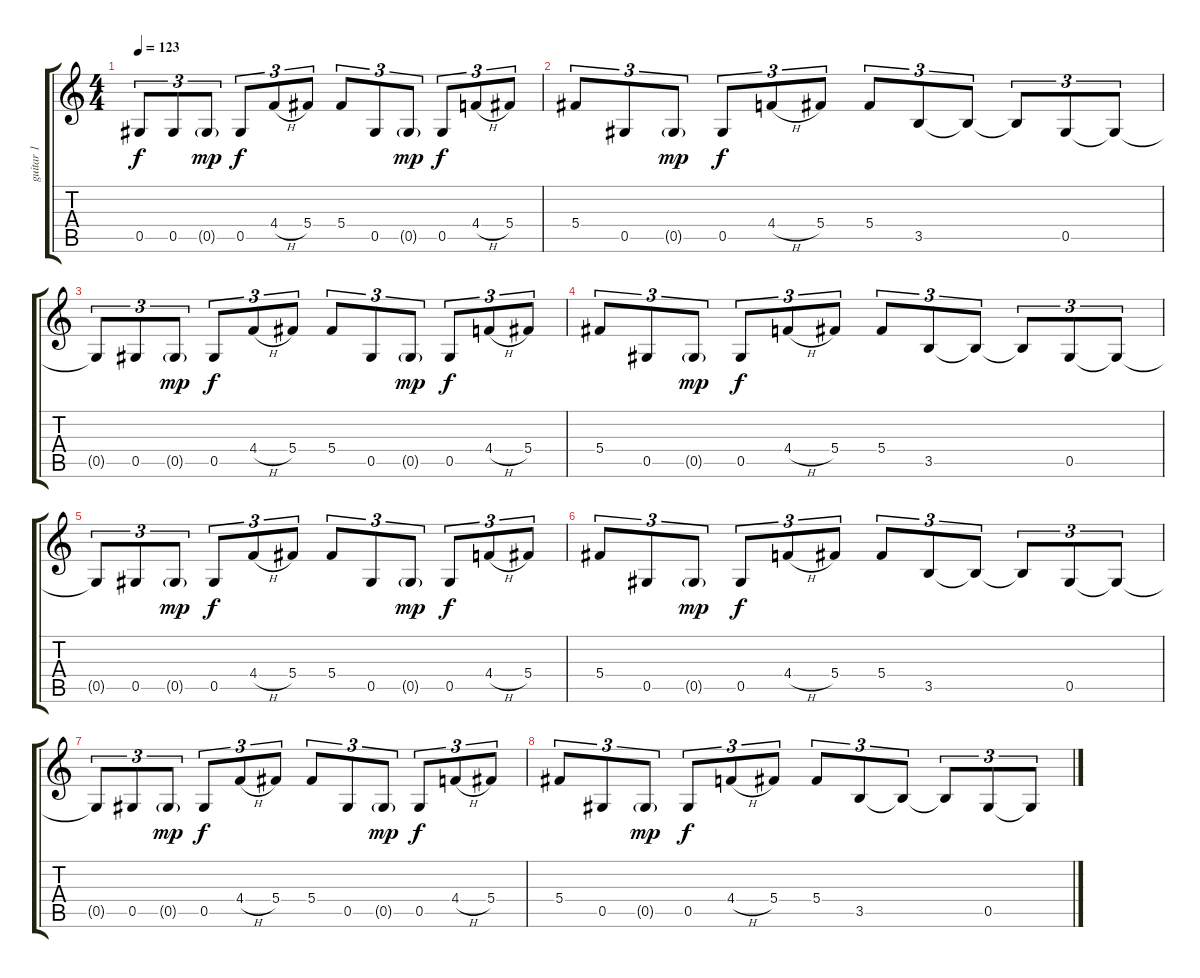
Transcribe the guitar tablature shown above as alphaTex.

\track ("guitar 1" "guitar 1") {instrument overdrivenguitar}
\staff {score tabs}
\tuning (Eb4 Bb3 Gb3 Db3 Ab2 Eb2) {hide}
\ts (4 4)
\tempo 123
\clef g2
\ks c
0.5{t}.8{tu (3 2) txt "" dy f} 0.5.8{tu (3 2) txt ""} 0.5{g}.8{tu (3 2) txt "" dy mp} 0.5.8{tu (3 2) txt "" dy f} 4.4{h}.8{tu (3 2) txt ""} 5.4.8{tu (3 2) txt ""} 5.4.8{tu (3 2) txt ""} 0.5.8{tu (3 2) txt ""} 0.5{g}.8{tu (3 2) txt "" dy mp} 0.5.8{tu (3 2) txt "" dy f} 4.4{h}.8{tu (3 2) txt ""} 5.4.8{tu (3 2) txt ""} |
5.4.8{tu (3 2) txt ""} 0.5.8{tu (3 2) txt ""} 0.5{g}.8{tu (3 2) txt "" dy mp} 0.5.8{tu (3 2) txt "" dy f} 4.4{h}.8{tu (3 2) txt ""} 5.4.8{tu (3 2) txt ""} 5.4.8{tu (3 2) txt ""} 3.5.8{tu (3 2) txt ""} 3.5{t}.8{tu (3 2) txt ""} 3.5{t}.8{tu (3 2) txt ""} 0.5.8{tu (3 2) txt ""} 0.5{t}.8{tu (3 2) txt ""} |
0.5{t}.8{tu (3 2) txt ""} 0.5.8{tu (3 2) txt ""} 0.5{g}.8{tu (3 2) txt "" dy mp} 0.5.8{tu (3 2) txt "" dy f} 4.4{h}.8{tu (3 2) txt ""} 5.4.8{tu (3 2) txt ""} 5.4.8{tu (3 2) txt ""} 0.5.8{tu (3 2) txt ""} 0.5{g}.8{tu (3 2) txt "" dy mp} 0.5.8{tu (3 2) txt "" dy f} 4.4{h}.8{tu (3 2) txt ""} 5.4.8{tu (3 2) txt ""} |
5.4.8{tu (3 2) txt ""} 0.5.8{tu (3 2) txt ""} 0.5{g}.8{tu (3 2) txt "" dy mp} 0.5.8{tu (3 2) txt "" dy f} 4.4{h}.8{tu (3 2) txt ""} 5.4.8{tu (3 2) txt ""} 5.4.8{tu (3 2) txt ""} 3.5.8{tu (3 2) txt ""} 3.5{t}.8{tu (3 2) txt ""} 3.5{t}.8{tu (3 2) txt ""} 0.5.8{tu (3 2) txt ""} 0.5{t}.8{tu (3 2) txt ""} |
0.5{t}.8{tu (3 2) txt ""} 0.5.8{tu (3 2) txt ""} 0.5{g}.8{tu (3 2) txt "" dy mp} 0.5.8{tu (3 2) txt "" dy f} 4.4{h}.8{tu (3 2) txt ""} 5.4.8{tu (3 2) txt ""} 5.4.8{tu (3 2) txt ""} 0.5.8{tu (3 2) txt ""} 0.5{g}.8{tu (3 2) txt "" dy mp} 0.5.8{tu (3 2) txt "" dy f} 4.4{h}.8{tu (3 2) txt ""} 5.4.8{tu (3 2) txt ""} |
5.4.8{tu (3 2) txt ""} 0.5.8{tu (3 2) txt ""} 0.5{g}.8{tu (3 2) txt "" dy mp} 0.5.8{tu (3 2) txt "" dy f} 4.4{h}.8{tu (3 2) txt ""} 5.4.8{tu (3 2) txt ""} 5.4.8{tu (3 2) txt ""} 3.5.8{tu (3 2) txt ""} 3.5{t}.8{tu (3 2) txt ""} 3.5{t}.8{tu (3 2) txt ""} 0.5.8{tu (3 2) txt ""} 0.5{t}.8{tu (3 2) txt ""} |
0.5{t}.8{tu (3 2) txt ""} 0.5.8{tu (3 2) txt ""} 0.5{g}.8{tu (3 2) txt "" dy mp} 0.5.8{tu (3 2) txt "" dy f} 4.4{h}.8{tu (3 2) txt ""} 5.4.8{tu (3 2) txt ""} 5.4.8{tu (3 2) txt ""} 0.5.8{tu (3 2) txt ""} 0.5{g}.8{tu (3 2) txt "" dy mp} 0.5.8{tu (3 2) txt "" dy f} 4.4{h}.8{tu (3 2) txt ""} 5.4.8{tu (3 2) txt ""} |
5.4.8{tu (3 2) txt ""} 0.5.8{tu (3 2) txt ""} 0.5{g}.8{tu (3 2) txt "" dy mp} 0.5.8{tu (3 2) txt "" dy f} 4.4{h}.8{tu (3 2) txt ""} 5.4.8{tu (3 2) txt ""} 5.4.8{tu (3 2) txt ""} 3.5.8{tu (3 2) txt ""} 3.5{t}.8{tu (3 2) txt ""} 3.5{t}.8{tu (3 2) txt ""} 0.5.8{tu (3 2) txt ""} 0.5{t}.8{tu (3 2) txt ""}
